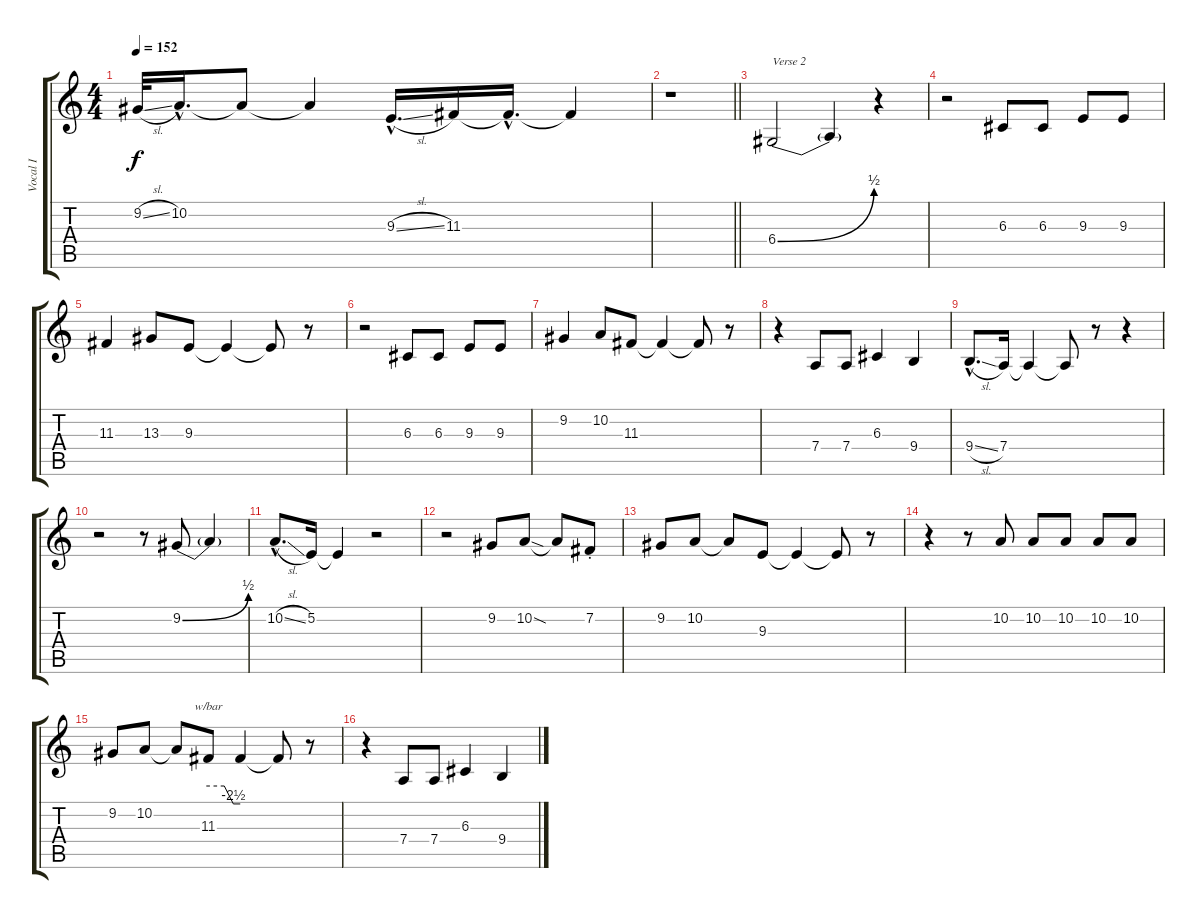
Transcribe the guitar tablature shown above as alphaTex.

\track ("Vocal I" "Vocal I") {instrument lead2sawtooth}
\staff {score tabs}
\tuning (E4 B3 G3 D3 A2 E2) {hide}
\ts (4 4)
\tempo 152
\clef g2
\ks c
9.2{sl}.32{dy f} 10.2{hac}.16{d} 10.2{t}.8 10.2{t}.4 9.3{sl hac}.16{d} 11.3.16 11.3{hac t}.16{d} 11.3{t}.4 |
\barLineRight lightlight
r.1 |
6.4{be (bend 0 0 60 2)}.2{txt "Verse 2"} 6.4{t}.4 r.4 |
r.2 6.3.8 6.3.8 9.3.8 9.3.8 |
11.3.4 13.3.8 9.3.8 9.3{t}.4 9.3{t}.8 r.8 |
r.2 6.3.8 6.3.8 9.3.8 9.3.8 |
9.2.4 10.2.8 11.3.8 11.3{t}.4 11.3{t}.8 r.8 |
r.4 7.4.8 7.4.8 6.3.4 9.4.4 |
9.4{sl hac}.8{d} 7.4.16 7.4{t}.4 7.4{t}.8 r.8 r.4 |
r.2 r.8 9.2{be (bend 0 0 60 2)}.8 9.2{t}.4 |
10.2{sl hac}.8{d} 5.2.16 5.2{t}.4 r.2 |
r.2 9.2.8 10.2{sod}.8 10.2{t}.8 7.2{st}.8 |
9.2.8 10.2.8 10.2{t}.8 9.3.8 9.3{t}.4 9.3{t}.8 r.8 |
r.4 r.8 10.2.8 10.2.8 10.2.8 10.2.8 10.2.8 |
9.2.8 10.2.8 10.2{t}.8 11.3.8{tbe (custom default 0 0 30 0 47 -10 60 -10)} 11.3{t}.4 11.3{t}.8 r.8 |
r.4 7.4.8 7.4.8 6.3.4 9.4.4
